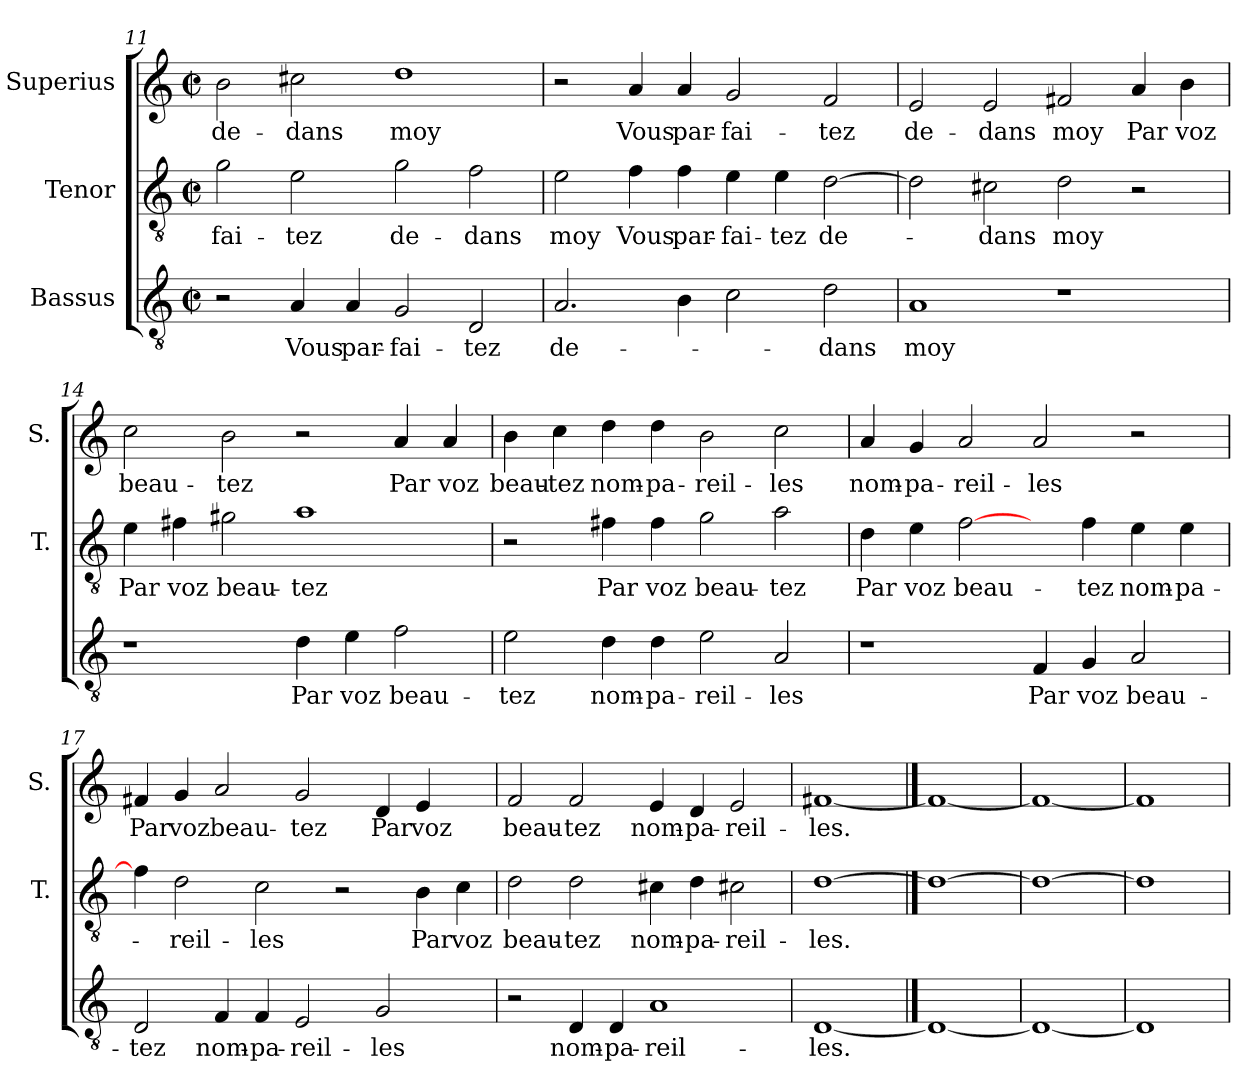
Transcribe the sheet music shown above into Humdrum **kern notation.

**kern	**text	**kern	**text	**kern	**text
*part3	*part3	*part2	*part2	*part1	*part1
*staff3	*staff3	*staff2	*staff2	*staff1	*staff1
*I"Bassus	*	*I"Tenor	*	*I"Superius	*
*	*	*I'T.	*	*I'S.	*
*clefGv2	*	*clefGv2	*	*clefG2	*
*	*	*ITrd7c12	*	*	*
*k[]	*	*k[]	*	*k[]	*
*C:	*	*C:	*	*C:	*
*M2/2	*	*M2/2	*	*M2/2	*
*met(c|)	*	*met(c|)	*	*met(c|)	*
=11	=11	=11	=11	=11	=11
2r	.	2G\	-fai-	2b\	de-
4A/	Vous	2E\	-tez	2cc#X\	-dans
4A/	par-	.	.	.	.
2G/	-fai-	2G\	de-	1dd\	moy
2D/	-tez	2F\	-dans	.	.
!!LO:LB:g=z
=12	=12	=12	=12	=12	=12
2.A/	de-	2E\	moy	2r	.
.	.	4F\	Vous	4a/	Vous
4B\	.	4F\	par-	4a/	par-
2c\	.	4E\	-fai-	2g/	-fai-
.	.	4E\	-tez	.	.
2d\	-dans	[2D\	de-	2f/	-tez
=13	=13	=13	=13	=13	=13
1A/	moy	2D\]	.	2e/	de-
.	.	2C#X\	-dans	2e/	-dans
1r	.	2D\	moy	2f#X/	moy
.	.	2r	.	4a/	Par
.	.	.	.	4b\	voz
=14	=14	=14	=14	=14	=14
1r	.	4E\	Par	2cc\	beau-
.	.	4F#X\	voz	.	.
.	.	2G#X\	beau-	2b\	-tez
4d\	Par	1A\	-tez	2r	.
4e\	voz	.	.	.	.
2f\	beau-	.	.	4a/	Par
.	.	.	.	4a/	voz
=15	=15	=15	=15	=15	=15
2e\	-tez	2r	.	4b\	beau-
.	.	.	.	4cc\	-tez
4d\	nom-	4F#X\	Par	4dd\	nom-
4d\	-pa-	4F#\	voz	4dd\	-pa-
2e\	-reil-	2G\	beau-	2b\	-reil-
2A/	-les	2A\	-tez	2cc\	-les
!!LO:PB:g=z
=16	=16	=16	=16	=16	=16
1r	.	4D\	Par	4a/	nom-
.	.	4E\	voz	4g/	-pa-
.	.	[2F\	beau-	2a/	-reil-
4F/	Par	4ryy	.	2a/	-les
4G/	voz	4F\	-tez	.	.
2A/	beau-	4E\	nom-	2r	.
.	.	4E\	-pa-	.	.
=17	=17	=17	=17	=17	=17
2D/	-tez	4F\]	.	4f#X/	Par
.	.	2D\	-reil-	4g/	voz
4F/	nom-	.	.	2a/	beau-
4F/	-pa-	2C\	-les	.	.
2E/	-reil-	.	.	2g/	-tez
.	.	2r	.	.	.
2G/	-les	.	.	4d/	Par
.	.	4BB\	Par	4e/	voz
4ryy	.	4C\	voz	4ryy	.
=18	=18	=18	=18	=18	=18
2r	.	2D\	beau-	2f/	beau-
4D/	nom-	2D\	-tez	2f/	-tez
4D/	-pa-	.	.	.	.
1A/	-reil-	4C#X\	nom-	4e/	nom-
.	.	4D\	-pa-	4d/	-pa-
.	.	2C#X\	-reil-	2e/	-reil-
=19	=19	=19	=19	=19	=19
[1D/	-les.	[1D\	-les.	[1f#X/	-les.
==20	==20	==20	==20	==20	==20
1D/_	.	1D\_	.	1f#/_	.
=21	=21	=21	=21	=21	=21
1D/_	.	1D\_	.	1f#/_	.
=22	=22	=22	=22	=22	=22
1D/]	.	1D\]	.	1f#/]	.
=	=	=	=	=	=
*-	*-	*-	*-	*-	*-
